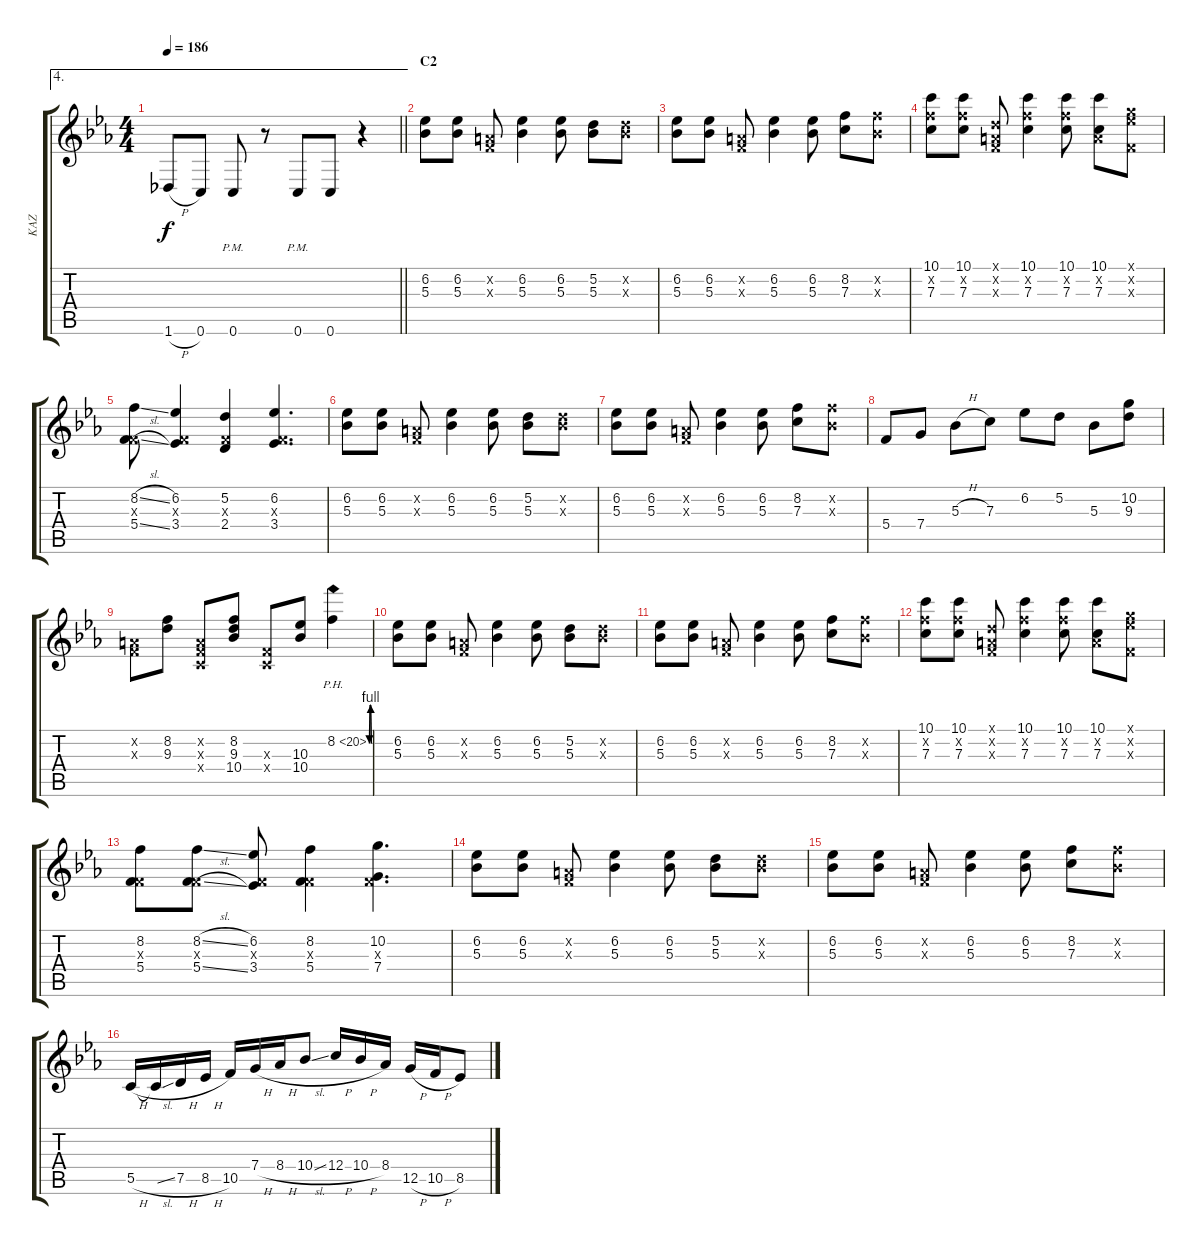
\track ("KAZ" "KAZ") {instrument overdrivenguitar}
\staff {score tabs}
\tuning (D4 A3 F3 C3 G2 C2) {hide}
\ae 4
\ts (4 4)
\tempo 186
\clef g2
\barLineRight lightlight
\ks cminor
1.6{h}.8{dy f} 0.6.8 0.6{pm}.8 r.8 0.6{pm}.8 0.6.8 r.4 |
\section ("" "C2")
(6.2 5.3).8{volume 13} (6.2 5.3).8 (0.2{x} 0.3{x}).8 (6.2 5.3).4 (6.2 5.3).8 (5.2 5.3).8 (5.2{x} 5.3{x}).8 |
(6.2 5.3).8 (6.2 5.3).8 (0.2{x} 0.3{x}).8 (6.2 5.3).4 (6.2 5.3).8 (8.2 7.3).8 (8.2{x} 5.3{x}).8 |
(10.1 8.2{x} 7.3).8 (10.1 8.2{x} 7.3).8 (0.1{x} 0.2{x} 0.3{x}).8 (10.1 8.2{x} 7.3).4 (10.1 8.2{x} 7.3).8 (10.1 0.2{x} 7.3).8 (1.1{x} 10.2{x} 0.3{x}).8 |
(8.2{sl} 0.3{x} 5.4{sl}).8 (6.2 0.3{x} 3.4).4 (5.2 0.3{x} 2.4).4 (6.2 0.3{x} 3.4).4{d} |
(6.2 5.3).8 (6.2 5.3).8 (0.2{x} 0.3{x}).8 (6.2 5.3).4 (6.2 5.3).8 (5.2 5.3).8 (5.2{x} 5.3{x}).8 |
(6.2 5.3).8 (6.2 5.3).8 (0.2{x} 0.3{x}).8 (6.2 5.3).4 (6.2 5.3).8 (8.2 7.3).8 (8.2{x} 5.3{x}).8 |
5.4.8 7.4.8 5.3{h}.8 7.3.8 6.2.8 5.2.8 5.3.8 (10.2 9.3).8 |
(0.2{x} 0.3{x}).8 (8.2 9.3).8 (0.2{x} 0.3{x} 0.4{x}).8 (8.2 9.3 10.4).8 (0.3{x} 0.4{x}).8 (10.3 10.4).8 8.2{be (custom 0 0 15 4 30 4 45 0 60 0) ph 12}.4 |
(6.2 5.3).8 (6.2 5.3).8 (0.2{x} 0.3{x}).8 (6.2 5.3).4 (6.2 5.3).8 (5.2 5.3).8 (5.2{x} 5.3{x}).8 |
(6.2 5.3).8 (6.2 5.3).8 (0.2{x} 0.3{x}).8 (6.2 5.3).4 (6.2 5.3).8 (8.2 7.3).8 (8.2{x} 5.3{x}).8 |
(10.1 8.2{x} 7.3).8 (10.1 8.2{x} 7.3).8 (0.1{x} 0.2{x} 0.3{x}).8 (10.1 8.2{x} 7.3).4 (10.1 8.2{x} 7.3).8 (10.1 0.2{x} 7.3).8 (1.1{x} 10.2{x} 0.3{x}).8 |
(8.2 0.3{x} 5.4).8 (8.2{sl} 0.3{x} 5.4{sl}).8 (6.2 0.3{x} 3.4).8 (8.2 0.3{x} 5.4).4 (10.2 0.3{x} 7.4).4{d} |
(6.2 5.3).8 (6.2 5.3).8 (0.2{x} 0.3{x}).8 (6.2 5.3).4 (6.2 5.3).8 (5.2 5.3).8 (5.2{x} 5.3{x}).8 |
(6.2 5.3).8 (6.2 5.3).8 (0.2{x} 0.3{x}).8 (6.2 5.3).4 (6.2 5.3).8 (8.2 7.3).8 (8.2{x} 5.3{x}).8 |
5.5{h}.16{volume 13 balance 8} 5.5{sl t}.16 7.5{h}.16 8.5{h}.16 10.5.16 7.4{h}.16 8.4{h}.16 10.4{sl}.8 12.4{h}.16{beam Up} 10.4{h}.16{beam Up} 8.4.16{beam Up} 12.5{h}.16 10.5{h}.16 8.5.8
